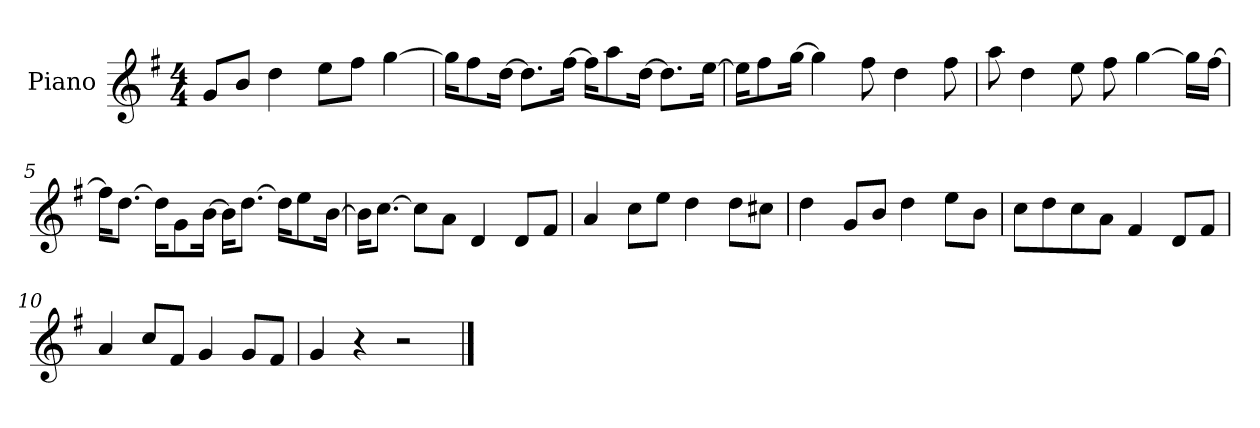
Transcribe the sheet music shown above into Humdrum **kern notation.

**kern
*part1
*staff1
*I"Piano
*I'P-no
*clefG2
*k[f#]
*M4/4
*MM90
=1
8g/L
8b/J
4dd\
8ee\L
8ff#\J
[4gg\
=2
16gg\KL]
8ff#\
[16dd\Jk
8.dd\L]
[16ff#\Jk
16ff#\KL]
8aa\
[16dd\Jk
8.dd\L]
[16ee\Jk
=3
16ee\KL]
8ff#\
[16gg\Jk
4gg\]
8ff#\
4dd\
8ff#\
=4
8aa\
4dd\
8ee\
8ff#\
[4gg\
16gg\LL]
[16ff#\JJ
!!LO:LB:g=z
=5
16ff#\KL]
[8.dd\J
16dd\KL]
8g\
[16b\Jk
16b\KL]
[8.dd\J
16dd\KL]
8ee\
[16b\Jk
=6
16b\KL]
[8.cc\J
8cc\L]
8a\J
4d/
8d/L
8f#/J
=7
4a/
8cc\L
8ee\J
4dd\
8dd\L
8cc#X\J
=8
4dd\
8g/L
8b/J
4dd\
8ee\L
8b\J
=9
8cc\L
8dd\
8cc\
8a\J
4f#/
8d/L
8f#/J
!!LO:LB:g=z
=10
4a/
8cc/L
8f#/J
4g/
8g/L
8f#/J
=11
4g/
4r
2r
==
*-
